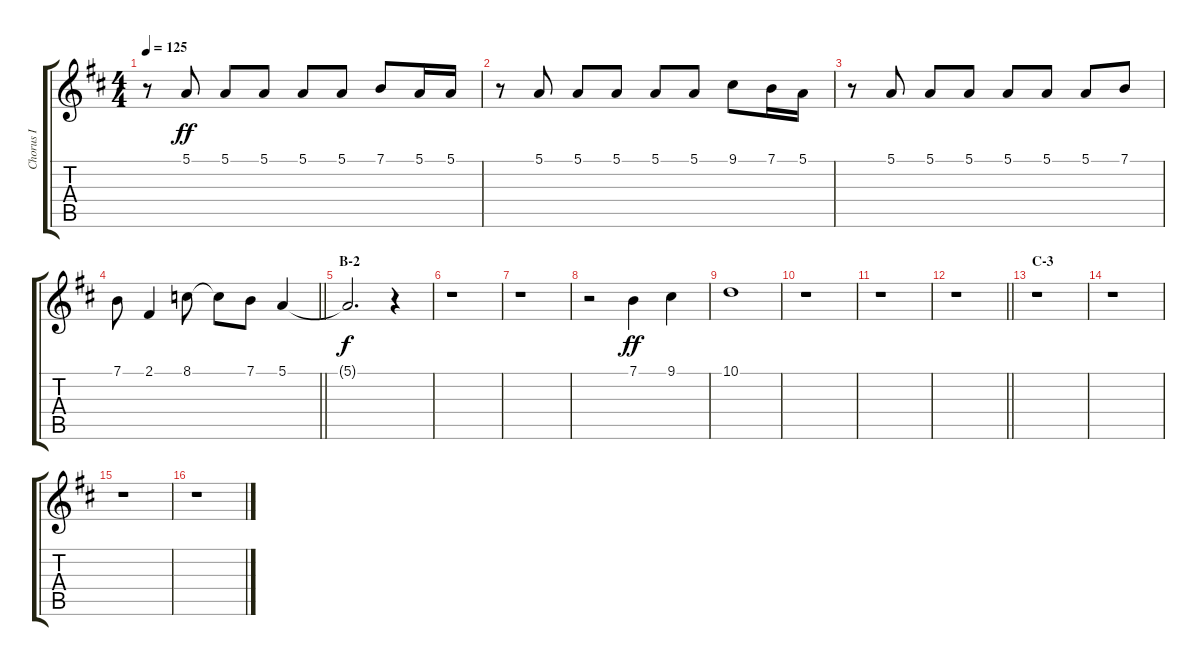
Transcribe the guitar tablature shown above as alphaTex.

\track ("Chorus I" "Chorus I") {instrument voiceoohs}
\staff {score tabs}
\tuning (E4 B3 G3 D3 A2 E2) {hide}
\ts (4 4)
\tempo 125
\clef g2
\ks d
r.8{dy ff} 5.1.8 5.1.8 5.1.8 5.1.8 5.1.8 7.1.8 5.1.16 5.1.16 |
r.8 5.1.8 5.1.8 5.1.8 5.1.8 5.1.8 9.1.8 7.1.16 5.1.16 |
r.8 5.1.8 5.1.8 5.1.8 5.1.8 5.1.8 5.1.8 7.1.8 |
\barLineRight lightlight
7.1.8 2.1.4 8.1.8 8.1{t}.8 7.1.8 5.1.4 |
\section ("" "B-2")
5.1{t}.2{d dy f} r.4 |
r.1 |
r.1 |
r.2 7.1.4{dy ff} 9.1.4 |
10.1.1 |
r.1 |
r.1 |
\barLineRight lightlight
r.1 |
\section ("" "C-3")
r.1 |
r.1 |
r.1 |
r.1
